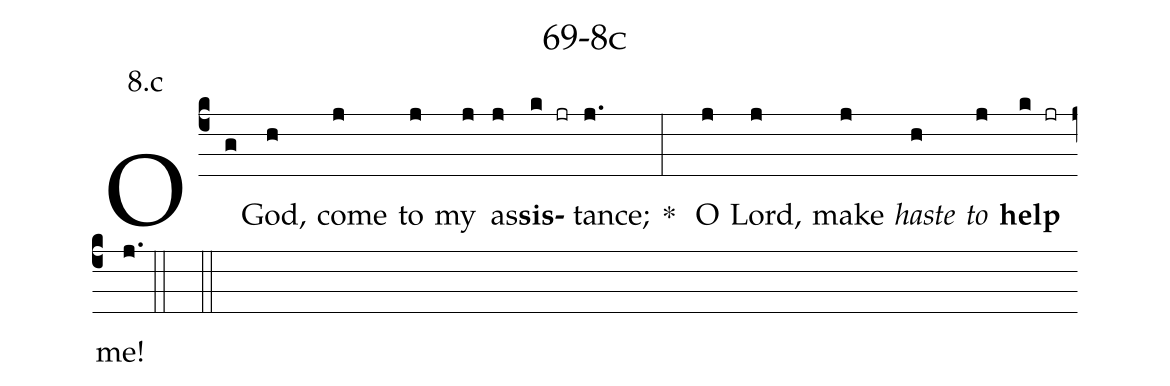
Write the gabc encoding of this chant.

name: 69-8c;
annotation: 8.c;
%%
(c4)O(g) God,(h) come(j) to(j) my(j) as(j)<b>sis</b>(k jr)tance;(j.) * (:) O(j) Lord,(j) make(j) <i>haste</i>(h) <i>to</i>(j) <b>help</b>(k jr) me!(j.) (::)
 (::)
